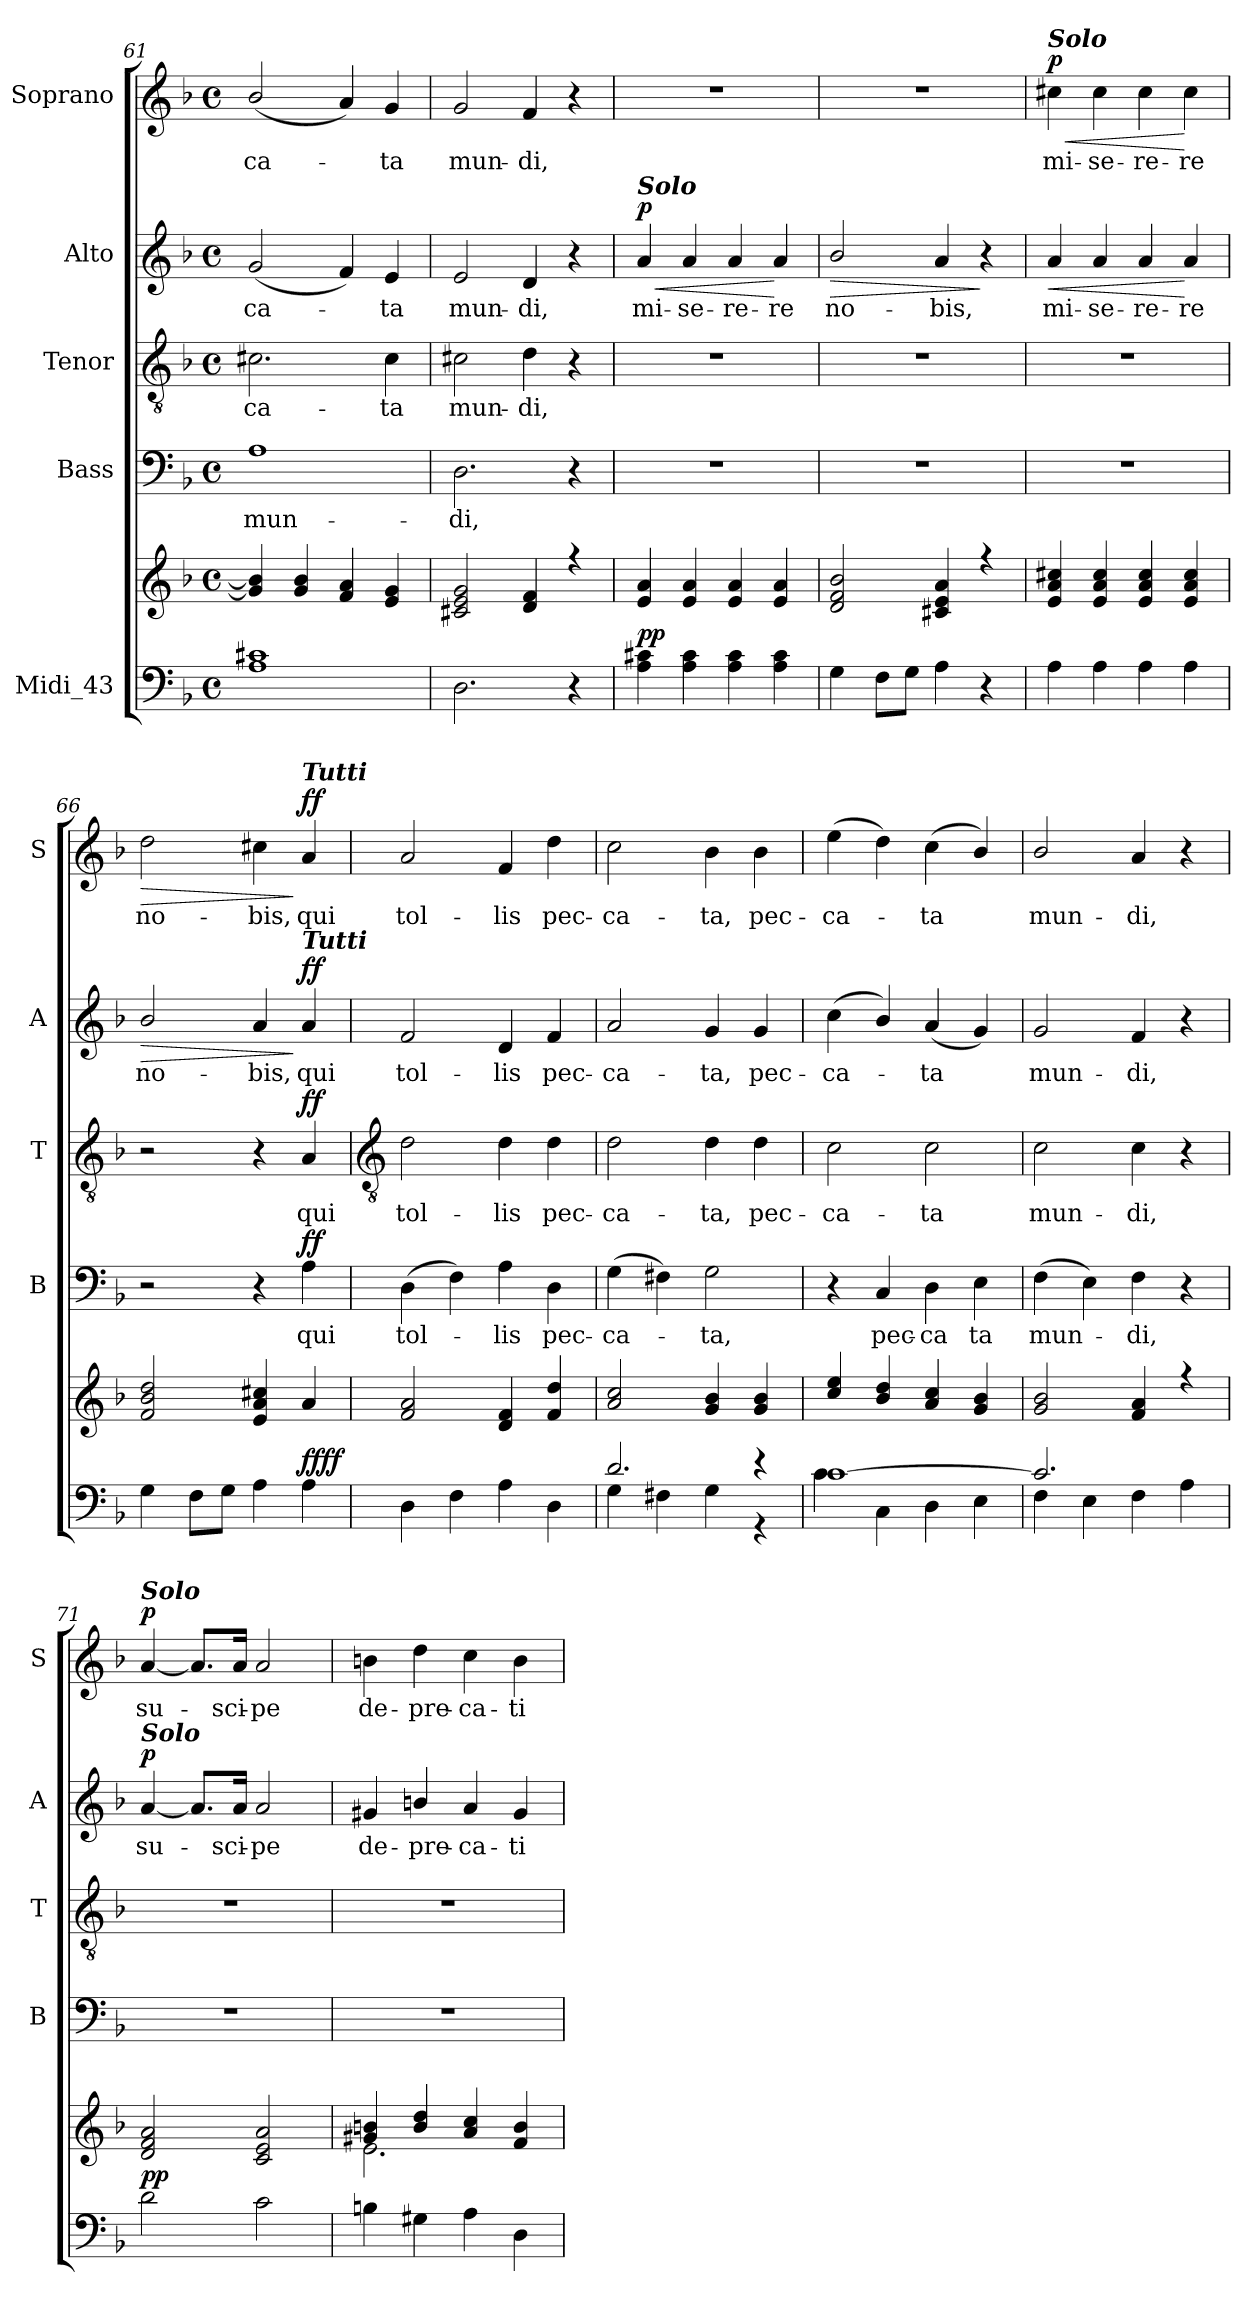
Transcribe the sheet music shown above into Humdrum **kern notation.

**kern	**kern	**dynam	**kern	**text	**dynam	**kern	**text	**dynam	**kern	**text	**dynam	**kern	**text	**dynam
*part5	*part5	*part5	*part4	*part4	*part4	*part3	*part3	*part3	*part2	*part2	*part2	*part1	*part1	*part1
*staff6	*staff5	*staff5/6	*staff4	*staff4	*staff4	*staff3	*staff3	*staff3	*staff2	*staff2	*staff2	*staff1	*staff1	*staff1
*I"Midi_43	*	*	*I"Bass	*	*	*I"Tenor	*	*	*I"Alto	*	*	*I"Soprano	*	*
*	*	*	*I'B	*	*	*I'T	*	*	*I'A	*	*	*I'S	*	*
*clefF4	*clefG2	*	*clefF4	*	*	*clefGv2	*	*	*clefG2	*	*	*clefG2	*	*
*k[b-]	*k[b-]	*	*k[b-]	*	*	*k[b-]	*	*	*k[b-]	*	*	*k[b-]	*	*
*F:	*F:	*	*F:	*	*	*F:	*	*	*F:	*	*	*F:	*	*
*M4/4	*M4/4	*	*M4/4	*	*	*M4/4	*	*	*M4/4	*	*	*M4/4	*	*
*met(c)	*met(c)	*	*met(c)	*	*	*met(c)	*	*	*met(c)	*	*	*met(c)	*	*
=61	=61	=61	=61	=61	=61	=61	=61	=61	=61	=61	=61	=61	=61	=61
*	*^	*	*	*	*	*	*	*	*	*	*	*	*	*
!	!	!	!	!	!LO:LY:b	!	!	!LO:LY:b	!	!	!LO:LY:b	!	!	!LO:LY:b	!
1A 1c#X	4g] 4b-]	1ryy	.	1A	mun-	.	2.c#X	ca-	.	(<2g	-ca-	.	(<2b-/	-ca-	.
.	4g 4b-	.	.	.	.	.	.	.	.	.	.	.	.	.	.
.	4f 4a	.	.	.	.	.	.	.	.	4f)	.	.	4a)	.	.
!	!	!	!	!	!	!	!	!LO:LY:b	!	!	!LO:LY:b	!	!	!LO:LY:b	!
.	4e 4g	.	.	.	.	.	4c#	-ta	.	4e	ta	.	4g	ta	.
=62	=62	=62	=62	=62	=62	=62	=62	=62	=62	=62	=62	=62	=62	=62	=62
!	!	!	!	!	!LO:LY:b	!	!	!LO:LY:b	!	!	!LO:LY:b	!	!	!LO:LY:b	!
2.D	2c#X 2e 2g	1ryy	.	2.D	-di,	.	2c#X	mun-	.	2e	mun-	.	2g	mun-	.
!	!	!	!	!	!	!	!	!LO:LY:b	!	!	!LO:LY:b	!	!	!LO:LY:b	!
.	4d 4f	.	.	.	.	.	4d	-di,	.	4d	-di,	.	4f	-di,	.
4r	4r	.	.	4r	.	.	4r	.	.	4r	.	.	4r	.	.
=63	=63	=63	=63	=63	=63	=63	=63	=63	=63	=63	=63	=63	=63	=63	=63
!	!	!	!	!	!	!	!	!	!	!LO:TX:a:Bi:t=Solo	!	!	!	!	!
!	!	!	!LO:DY:a=2	!	!	!	!	!	!	!	!LO:LY:b	!LO:HP:b	!	!	!
!	!	!	!LO:DY:n=1:a	!	!	!	!	!	!	!	!	!LO:DY:n=1:b	!	!	!
4A 4c#X	4e 4a	1ryy	p p	1r	.	.	1r	.	.	4a	mi-	< p	1r	.	.
!	!	!	!	!	!	!	!	!	!	!	!LO:LY:b	!	!	!	!
4A 4c#	4e 4a	.	.	.	.	.	.	.	.	4a	-se-	.	.	.	.
!	!	!	!	!	!	!	!	!	!	!	!LO:LY:b	!	!	!	!
4A 4c#	4e 4a	.	.	.	.	.	.	.	.	4a	-re-	.	.	.	.
!	!	!	!	!	!	!	!	!	!	!	!LO:LY:b	!	!	!	!
4A 4c#	4e 4a	.	.	.	.	.	.	.	.	4a	-re	[	.	.	.
=64	=64	=64	=64	=64	=64	=64	=64	=64	=64	=64	=64	=64	=64	=64	=64
!	!	!	!	!	!	!	!	!	!	!	!LO:LY:b	!LO:HP:b	!	!	!
4G	2d 2f 2b-	1ryy	.	1r	.	.	1r	.	.	2b-/	no-	>	1r	.	.
8FL	.	.	.	.	.	.	.	.	.	.	.	.	.	.	.
8GJ	.	.	.	.	.	.	.	.	.	.	.	.	.	.	.
!	!	!	!	!	!	!	!	!	!	!	!LO:LY:b	!	!	!	!
4A	4c#X 4e 4a	.	.	.	.	.	.	.	.	4a	-bis,	.	.	.	.
4r	4r	.	.	.	.	.	.	.	.	4r	.	]	.	.	.
=65	=65	=65	=65	=65	=65	=65	=65	=65	=65	=65	=65	=65	=65	=65	=65
!	!	!	!	!	!	!	!	!	!	!	!	!	!LO:TX:a:Bi:t=Solo	!	!
!	!	!	!	!	!	!	!	!	!	!	!LO:LY:b	!LO:HP:b	!	!LO:LY:b	!LO:HP:b
!	!	!	!	!	!	!	!	!	!	!	!	!	!	!	!LO:DY:n=1:b
4A	4e 4a 4cc#X	1ryy	.	1r	.	.	1r	.	.	4a	mi-	<	4cc#X	mi-	< p
!	!	!	!	!	!	!	!	!	!	!	!LO:LY:b	!	!	!LO:LY:b	!
4A	4e 4a 4cc#	.	.	.	.	.	.	.	.	4a	-se-	.	4cc#	-se-	.
!	!	!	!	!	!	!	!	!	!	!	!LO:LY:b	!	!	!LO:LY:b	!
4A	4e 4a 4cc#	.	.	.	.	.	.	.	.	4a	-re-	.	4cc#	-re-	.
!	!	!	!	!	!	!	!	!	!	!	!LO:LY:b	!	!	!LO:LY:b	!
4A	4e 4a 4cc#	.	.	.	.	.	.	.	.	4a	-re	[	4cc#	-re	[
=66	=66	=66	=66	=66	=66	=66	=66	=66	=66	=66	=66	=66	=66	=66	=66
!	!	!	!	!	!	!	!	!	!	!	!LO:LY:b	!LO:HP:b	!	!LO:LY:b	!LO:HP:b
4G	2f 2b- 2dd	1ryy	.	2r	.	.	2r	.	.	2b-/	no-	>	2dd	no-	>
8FL	.	.	.	.	.	.	.	.	.	.	.	.	.	.	.
8GJ	.	.	.	.	.	.	.	.	.	.	.	.	.	.	.
!	!	!	!	!	!	!	!	!	!	!	!LO:LY:b	!	!	!LO:LY:b	!
4A	4e 4a 4cc#X	.	.	4r	.	.	4r	.	.	4a	-bis,	.	4cc#X	-bis,	.
!	!	!	!	!	!	!	!	!	!	!	!	!	!LO:TX:a:Bi:t=Tutti	!	!
!	!	!	!	!	!	!	!	!	!	!LO:TX:a:Bi:t=Tutti	!	!	!	!	!
!	!	!	!LO:DY:a=2	!	!LO:LY:b	!	!	!LO:LY:b	!	!	!LO:LY:b	!	!	!LO:LY:b	!
!	!	!	!LO:DY:n=1:a	!	!	!LO:DY:b	!	!	!LO:DY:b	!	!	!LO:DY:n=1:b	!	!	!LO:DY:n=1:b
4A	4a	.	ff ff	4A	qui	ff	4A	qui	ff	4a	qui	] ff	4a	qui	] ff
!!LO:LB:g=z
=67	=67	=67	=67	=67	=67	=67	=67	=67	=67	=67	=67	=67	=67	=67	=67
*	*	*	*	*	*	*	*clefGv2	*	*	*	*	*	*	*	*
*^	*	*	*	*	*	*	*	*	*	*	*	*	*	*	*
!	!	!	!	!	!	!LO:LY:b	!	!	!LO:LY:b	!	!	!LO:LY:b	!	!	!LO:LY:b	!
1ryy	4D	2f 2a	1ryy	.	(>4D	tol-	.	2d	tol-	.	2f	tol-	.	2a	tol-	.
.	4F	.	.	.	4F)	.	.	.	.	.	.	.	.	.	.	.
!	!	!	!	!	!	!LO:LY:b	!	!	!LO:LY:b	!	!	!LO:LY:b	!	!	!LO:LY:b	!
.	4A	4d 4f	.	.	4A	lis	.	4d	-lis	.	4d	-lis	.	4f	-lis	.
!	!	!	!	!	!	!LO:LY:b	!	!	!LO:LY:b	!	!	!LO:LY:b	!	!	!LO:LY:b	!
.	4D	4f 4dd	.	.	4D	pec-	.	4d	pec-	.	4f	pec-	.	4dd	pec-	.
=68	=68	=68	=68	=68	=68	=68	=68	=68	=68	=68	=68	=68	=68	=68	=68	=68
!	!	!	!	!	!	!LO:LY:b	!	!	!LO:LY:b	!	!	!LO:LY:b	!	!	!LO:LY:b	!
2.d/	4G	2a 2cc	1ryy	.	(>4G	-ca-	.	2d	-ca-	.	2a	-ca-	.	2cc	-ca-	.
.	4F#X	.	.	.	4F#X)	.	.	.	.	.	.	.	.	.	.	.
!	!	!	!	!	!	!LO:LY:b	!	!	!LO:LY:b	!	!	!LO:LY:b	!	!	!LO:LY:b	!
.	4G	4g 4b-	.	.	2G	ta,	.	4d	-ta,	.	4g	-ta,	.	4b-	-ta,	.
!	!	!	!	!	!	!	!	!	!LO:LY:b	!	!	!LO:LY:b	!	!	!LO:LY:b	!
4r	4r	4g 4b-	.	.	.	.	.	4d	pec-	.	4g	pec-	.	4b-	pec-	.
=69	=69	=69	=69	=69	=69	=69	=69	=69	=69	=69	=69	=69	=69	=69	=69	=69
!	!	!	!	!	!	!	!	!	!LO:LY:b	!	!	!LO:LY:b	!	!	!LO:LY:b	!
[1c/	4c	4cc 4ee	1ryy	.	4r	.	.	2c	-ca-	.	(<4cc	-ca-	.	(>4ee	-ca-	.
!	!	!	!	!	!	!LO:LY:b	!	!	!	!	!	!	!	!	!	!
.	4C	4b- 4dd	.	.	4C	pec-	.	.	.	.	4b-/)	.	.	4dd)	.	.
!	!	!	!	!	!	!LO:LY:b	!	!	!LO:LY:b	!	!	!LO:LY:b	!	!	!LO:LY:b	!
.	4D	4a 4cc	.	.	4D	-ca	.	2c	-ta	.	(<4a	ta	.	(<4cc	ta	.
!	!	!	!	!	!	!LO:LY:b	!	!	!	!	!	!	!	!	!	!
.	4E	4g 4b-	.	.	4E	ta	.	.	.	.	4g)	.	.	4b-/)	.	.
=70	=70	=70	=70	=70	=70	=70	=70	=70	=70	=70	=70	=70	=70	=70	=70	=70
!	!	!	!	!	!	!LO:LY:b	!	!	!LO:LY:b	!	!	!LO:LY:b	!	!	!LO:LY:b	!
2.c/]	4F	2g 2b-	1ryy	.	(>4F	mun-	.	2c	mun-	.	2g	mun-	.	2b-/	mun-	.
.	4E	.	.	.	4E)	.	.	.	.	.	.	.	.	.	.	.
!	!	!	!	!	!	!LO:LY:b	!	!	!LO:LY:b	!	!	!LO:LY:b	!	!	!LO:LY:b	!
.	4F	4f 4a	.	.	4F	di,	.	4c	-di,	.	4f	-di,	.	4a	-di,	.
4ryy	4A	4r	.	.	4r	.	.	4r	.	.	4r	.	.	4r	.	.
=71	=71	=71	=71	=71	=71	=71	=71	=71	=71	=71	=71	=71	=71	=71	=71	=71
!	!	!	!	!	!	!	!	!	!	!	!	!	!	!LO:TX:a:Bi:t=Solo	!	!
!	!	!	!	!	!	!	!	!	!	!	!LO:TX:a:Bi:t=Solo	!	!	!	!	!
!	!	!	!	!LO:DY:a=2	!	!	!	!	!	!	!	!LO:LY:b	!	!	!LO:LY:b	!
!	!	!	!	!LO:DY:n=1:a	!	!	!	!	!	!	!	!	!LO:DY:b	!	!	!LO:DY:b
*v	*v	*	*	*	*	*	*	*	*	*	*	*	*	*	*	*
2d	2d 2f 2a	1ryy	p p	1r	.	.	1r	.	.	[4a	su-	p	[4a	su-	p
.	.	.	.	.	.	.	.	.	.	8.a/L]	.	.	8.a/L]	.	.
!	!	!	!	!	!	!	!	!	!	!	!LO:LY:b	!	!	!LO:LY:b	!
.	.	.	.	.	.	.	.	.	.	16a/Jk	sci-	.	16a/Jk	sci-	.
!	!	!	!	!	!	!	!	!	!	!	!LO:LY:b	!	!	!LO:LY:b	!
2c	2c 2e 2a	.	.	.	.	.	.	.	.	2a	-pe	.	2a	-pe	.
=72	=72	=72	=72	=72	=72	=72	=72	=72	=72	=72	=72	=72	=72	=72	=72
!	!	!	!	!	!	!	!	!	!	!	!LO:LY:b	!	!	!LO:LY:b	!
4Bn	4g#X 4bn	2.e\	.	1r	.	.	1r	.	.	4g#X	de-	.	4bn	de-	.
!	!	!	!	!	!	!	!	!	!	!	!LO:LY:b	!	!	!LO:LY:b	!
4G#X	4b/ 4dd/	.	.	.	.	.	.	.	.	4bn/	-pre-	.	4dd	-pre-	.
!	!	!	!	!	!	!	!	!	!	!	!LO:LY:b	!	!	!LO:LY:b	!
4A	4a/ 4cc/	.	.	.	.	.	.	.	.	4a	-ca-	.	4cc	-ca-	.
!	!	!	!	!	!	!	!	!	!	!	!LO:LY:b	!	!	!LO:LY:b	!
4D	4f 4b	4ryy	.	.	.	.	.	.	.	4g#	-ti-	.	4b	-ti-	.
*	*v	*v	*	*	*	*	*	*	*	*	*	*	*	*	*
=	=	=	=	=	=	=	=	=	=	=	=	=	=	=
*-	*-	*-	*-	*-	*-	*-	*-	*-	*-	*-	*-	*-	*-	*-
